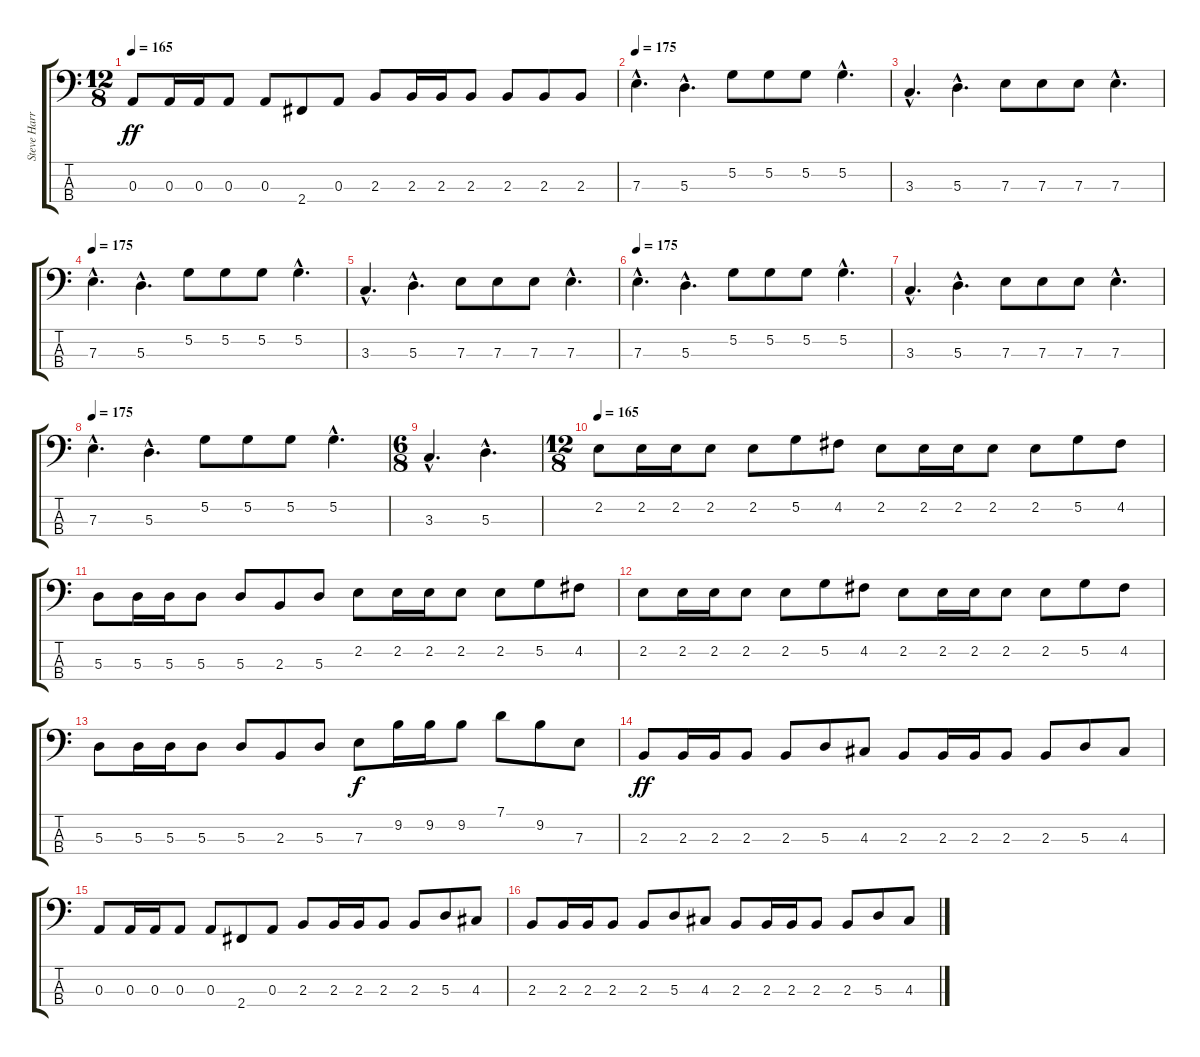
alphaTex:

\track ("Steve Harris" "Steve Harr") {instrument electricbassfinger}
\staff {score tabs}
\tuning (G2 D2 A1 E1) {hide}
\ts (12 8)
\tempo 165
\clef f4
\ks c
0.3.8{dy ff} 0.3.16 0.3.16 0.3.8 0.3.8 2.4.8 0.3.8 2.3.8 2.3.16 2.3.16 2.3.8 2.3.8 2.3.8 2.3.8 |
\tempo 175
7.3{hac}.4{d} 5.3{hac}.4{d} 5.2.8 5.2.8 5.2.8 5.2{hac}.4{d} |
3.3{hac}.4{d} 5.3{hac}.4{d} 7.3.8 7.3.8 7.3.8 7.3{hac}.4{d} |
\tempo 175
7.3{hac}.4{d} 5.3{hac}.4{d} 5.2.8 5.2.8 5.2.8 5.2{hac}.4{d} |
3.3{hac}.4{d} 5.3{hac}.4{d} 7.3.8 7.3.8 7.3.8 7.3{hac}.4{d} |
\tempo 175
7.3{hac}.4{d} 5.3{hac}.4{d} 5.2.8 5.2.8 5.2.8 5.2{hac}.4{d} |
3.3{hac}.4{d} 5.3{hac}.4{d} 7.3.8 7.3.8 7.3.8 7.3{hac}.4{d} |
\tempo 175
7.3{hac}.4{d} 5.3{hac}.4{d} 5.2.8 5.2.8 5.2.8 5.2{hac}.4{d} |
\ts (6 8)
3.3{hac}.4{d} 5.3{hac}.4{d} |
\ts (12 8)
\tempo 165
2.2.8 2.2.16 2.2.16 2.2.8 2.2.8 5.2.8 4.2.8 2.2.8 2.2.16 2.2.16 2.2.8 2.2.8 5.2.8 4.2.8 |
5.3.8 5.3.16 5.3.16 5.3.8 5.3.8 2.3.8 5.3.8 2.2.8 2.2.16 2.2.16 2.2.8 2.2.8 5.2.8 4.2.8 |
2.2.8 2.2.16 2.2.16 2.2.8 2.2.8 5.2.8 4.2.8 2.2.8 2.2.16 2.2.16 2.2.8 2.2.8 5.2.8 4.2.8 |
5.3.8 5.3.16 5.3.16 5.3.8 5.3.8 2.3.8 5.3.8 7.3.8{dy f} 9.2.16 9.2.16 9.2.8 7.1.8 9.2.8 7.3.8 |
2.3.8{dy ff} 2.3.16 2.3.16 2.3.8 2.3.8 5.3.8 4.3.8 2.3.8 2.3.16 2.3.16 2.3.8 2.3.8 5.3.8 4.3.8 |
0.3.8 0.3.16 0.3.16 0.3.8 0.3.8 2.4.8 0.3.8 2.3.8 2.3.16 2.3.16 2.3.8 2.3.8 5.3.8 4.3.8 |
2.3.8 2.3.16 2.3.16 2.3.8 2.3.8 5.3.8 4.3.8 2.3.8 2.3.16 2.3.16 2.3.8 2.3.8 5.3.8 4.3.8
